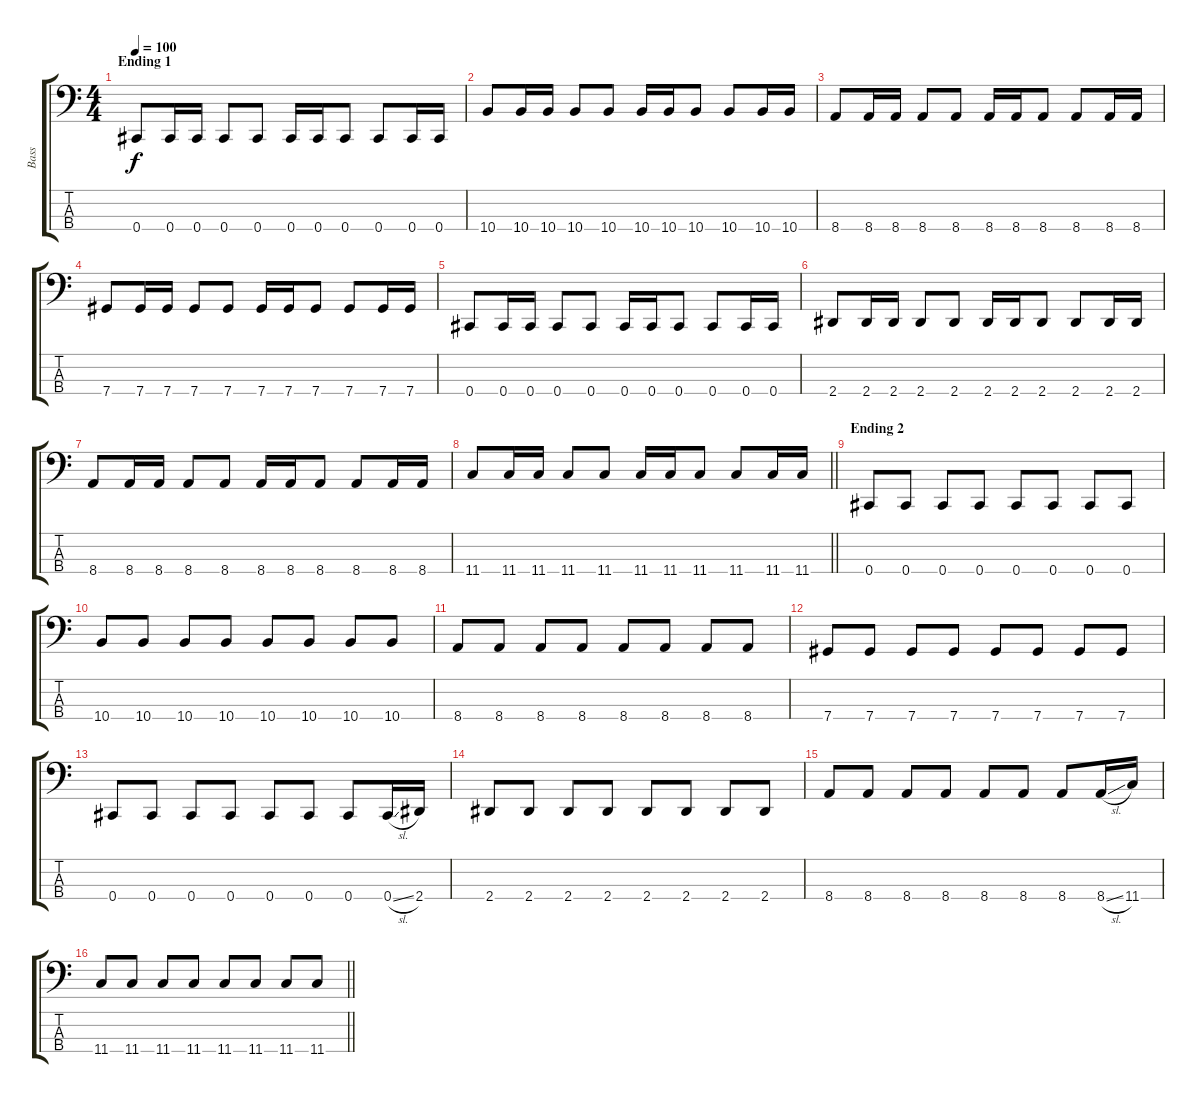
\track ("Bass" "Bass") {instrument electricbasspick}
\staff {score tabs}
\tuning (Gb2 Db2 Ab1 Db1) {hide}
\ts (4 4)
\section ("" "Ending 1")
\tempo 100
\clef f4
\ks c
0.4.8{dy f} 0.4.16 0.4.16 0.4.8 0.4.8 0.4.16 0.4.16 0.4.8 0.4.8 0.4.16 0.4.16 |
10.4.8 10.4.16 10.4.16 10.4.8 10.4.8 10.4.16 10.4.16 10.4.8 10.4.8 10.4.16 10.4.16 |
8.4.8 8.4.16 8.4.16 8.4.8 8.4.8 8.4.16 8.4.16 8.4.8 8.4.8 8.4.16 8.4.16 |
7.4.8 7.4.16 7.4.16 7.4.8 7.4.8 7.4.16 7.4.16 7.4.8 7.4.8 7.4.16 7.4.16 |
0.4.8 0.4.16 0.4.16 0.4.8 0.4.8 0.4.16 0.4.16 0.4.8 0.4.8 0.4.16 0.4.16 |
2.4.8 2.4.16 2.4.16 2.4.8 2.4.8 2.4.16 2.4.16 2.4.8 2.4.8 2.4.16 2.4.16 |
8.4.8 8.4.16 8.4.16 8.4.8 8.4.8 8.4.16 8.4.16 8.4.8 8.4.8 8.4.16 8.4.16 |
\barLineRight lightlight
11.4.8 11.4.16 11.4.16 11.4.8 11.4.8 11.4.16 11.4.16 11.4.8 11.4.8 11.4.16 11.4.16 |
\section ("" "Ending 2")
0.4.8 0.4.8 0.4.8 0.4.8 0.4.8 0.4.8 0.4.8 0.4.8 |
10.4.8 10.4.8 10.4.8 10.4.8 10.4.8 10.4.8 10.4.8 10.4.8 |
8.4.8 8.4.8 8.4.8 8.4.8 8.4.8 8.4.8 8.4.8 8.4.8 |
7.4.8 7.4.8 7.4.8 7.4.8 7.4.8 7.4.8 7.4.8 7.4.8 |
0.4.8 0.4.8 0.4.8 0.4.8 0.4.8 0.4.8 0.4.8 0.4{sl}.16 2.4.16 |
2.4.8 2.4.8 2.4.8 2.4.8 2.4.8 2.4.8 2.4.8 2.4.8 |
8.4.8 8.4.8 8.4.8 8.4.8 8.4.8 8.4.8 8.4.8 8.4{sl}.16 11.4.16 |
\barLineRight lightlight
11.4.8 11.4.8 11.4.8 11.4.8 11.4.8 11.4.8 11.4.8 11.4.8
